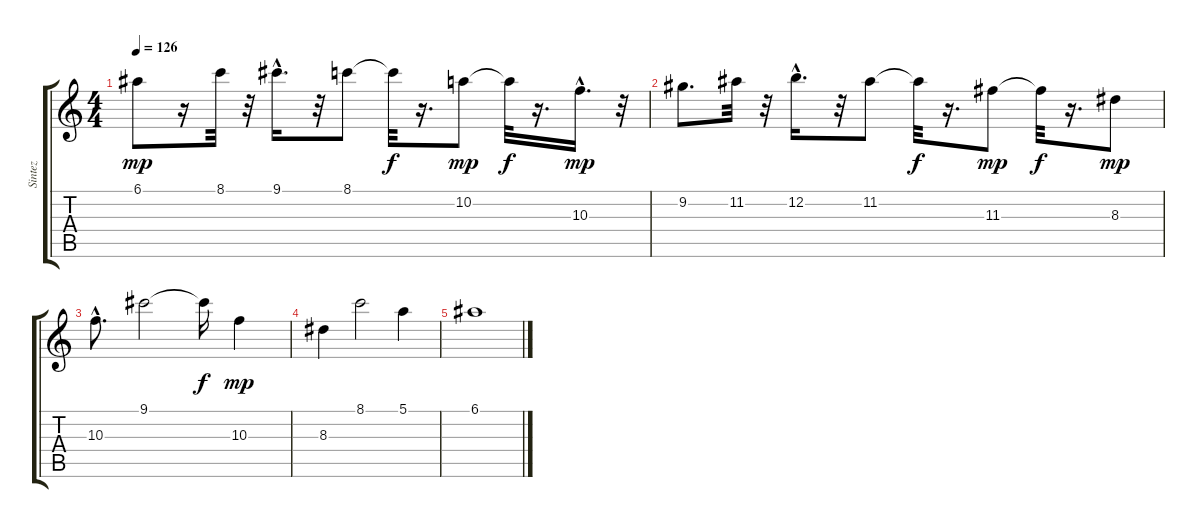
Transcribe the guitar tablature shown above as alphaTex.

\track ("Sintez" "Sintez") {instrument fretlessbass}
\staff {score tabs}
\tuning (E4 B3 G3 D3 A2 E2) {hide}
\ts (4 4)
\tempo 126
\clef g2
\ks c
6.1.8{dy mp} r.16 8.1.32 r.32 9.1{hac}.16{d} r.32 8.1.8 8.1{t}.32{dy f} r.16{d} 10.2.8{dy mp} 10.2{t}.32{dy f} r.16{d} 10.3{hac}.16{d dy mp} r.32 |
9.2.8{d} 11.2.32 r.32 12.2{hac}.16{d} r.32 11.2.8 11.2{t}.32{dy f} r.16{d} 11.3.8{dy mp} 11.3{t}.32{dy f} r.16{d} 8.3.8{dy mp} |
10.3{hac}.8{d} 9.1.2 9.1{t}.16{dy f} 10.3.4{dy mp} |
8.3.4 8.1.2 5.1.4 |
6.1.1
